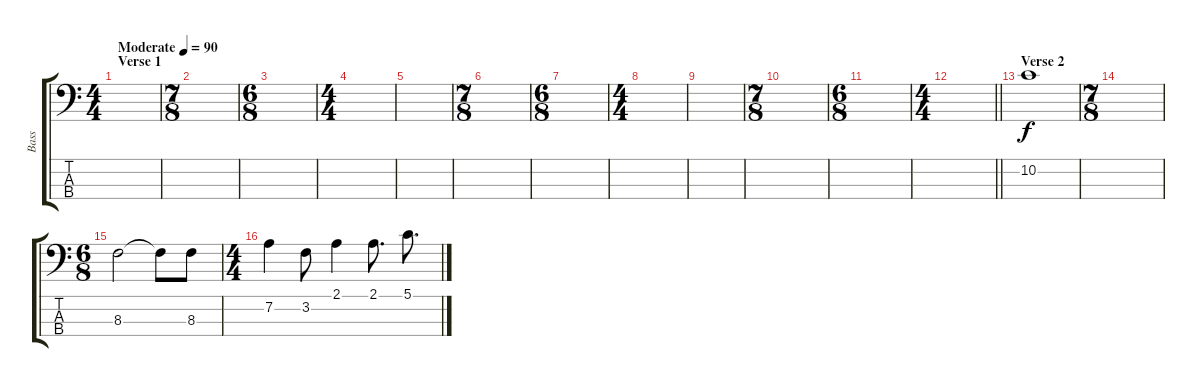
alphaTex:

\track ("Bass" "Bass") {instrument electricbassfinger}
\staff {score tabs}
\tuning (G2 D2 A1 E1) {hide}
\ts (4 4)
\section ("" "Verse 1")
\tempo (90 "Moderate")
\clef f4
\ks c
|
\ts (7 8)
|
\ts (6 8)
|
\ts (4 4)
|
|
\ts (7 8)
|
\ts (6 8)
|
\ts (4 4)
|
|
\ts (7 8)
|
\ts (6 8)
|
\ts (4 4)
\barLineRight lightlight
|
\section ("" "Verse 2")
10.2.1 |
\ts (7 8)
|
\ts (6 8)
8.3.2 8.3{t}.8 8.3.8 |
\ts (4 4)
7.2.4 3.2.8 2.1.4 2.1.8{d} 5.1.8{d}
